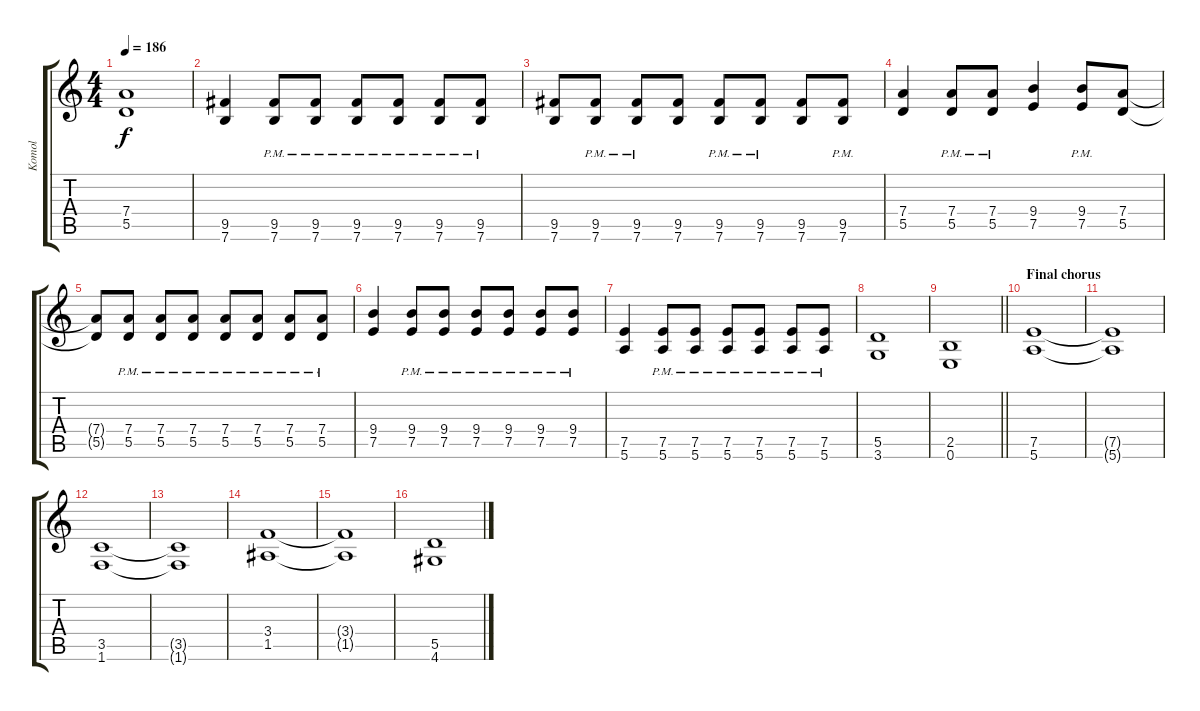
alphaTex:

\track ("Komol" "Komol") {instrument overdrivenguitar}
\staff {score tabs}
\tuning (E4 B3 G3 D3 A2 E2) {hide}
\ts (4 4)
\tempo 186
\clef g2
\ks c
(7.4{t} 5.5{t}).1{dy f} |
(9.5 7.6).4 (9.5{pm} 7.6{pm}).8 (9.5{pm} 7.6{pm}).8 (9.5{pm} 7.6{pm}).8 (9.5{pm} 7.6{pm}).8 (9.5{pm} 7.6{pm}).8 (9.5{pm} 7.6{pm}).8 |
(9.5 7.6).8 (9.5{pm} 7.6{pm}).8 (9.5{pm} 7.6{pm}).8 (9.5 7.6).8 (9.5{pm} 7.6{pm}).8 (9.5{pm} 7.6{pm}).8 (9.5 7.6).8 (9.5{pm} 7.6{pm}).8 |
(7.4 5.5).4 (7.4{pm} 5.5{pm}).8 (7.4{pm} 5.5{pm}).8 (9.4 7.5).4 (9.4{pm} 7.5{pm}).8 (7.4 5.5).8 |
(7.4{t} 5.5{t}).8 (7.4{pm} 5.5{pm}).8 (7.4{pm} 5.5{pm}).8 (7.4{pm} 5.5{pm}).8 (7.4{pm} 5.5{pm}).8 (7.4{pm} 5.5{pm}).8 (7.4{pm} 5.5{pm}).8 (7.4{pm} 5.5{pm}).8 |
(9.4 7.5).4 (9.4 7.5{pm}).8 (9.4 7.5{pm}).8 (9.4 7.5{pm}).8 (9.4 7.5{pm}).8 (9.4 7.5{pm}).8 (9.4 7.5{pm}).8 |
(7.5 5.6).4 (7.5{pm} 5.6{pm}).8 (7.5{pm} 5.6{pm}).8 (7.5{pm} 5.6{pm}).8 (7.5{pm} 5.6{pm}).8 (7.5{pm} 5.6{pm}).8 (7.5{pm} 5.6{pm}).8 |
(5.5 3.6).1 |
\barLineRight lightlight
(2.5 0.6).1 |
\section ("" "Final chorus")
(7.5 5.6).1 |
(7.5{t} 5.6{t}).1 |
(3.5 1.6).1 |
(3.5{t} 1.6{t}).1 |
(3.4 1.5).1 |
(3.4{t} 1.5{t}).1 |
(5.5 4.6).1
